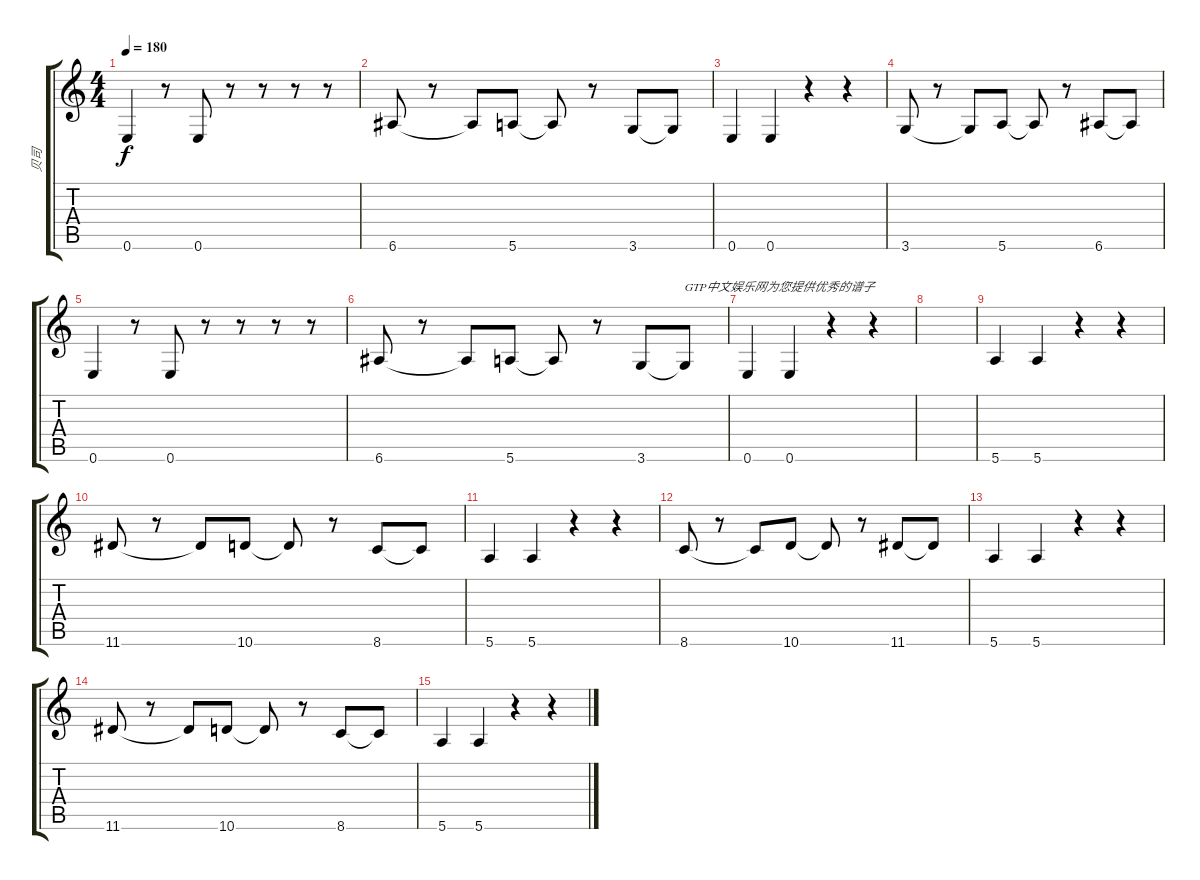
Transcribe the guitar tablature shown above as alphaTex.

\track ("贝司" "贝司") {instrument electricbassfinger}
\staff {score tabs}
\tuning (E4 B3 G3 D3 A2 E2) {hide}
\ts (4 4)
\tempo 180
\clef g2
\ks c
0.6.4{dy f} r.8 0.6.8 r.8 r.8 r.8 r.8 |
6.6.8 r.8 6.6{t}.8 5.6.8 5.6{t}.8 r.8 3.6.8 3.6{t}.8 |
0.6.4 0.6.4 r.4 r.4 |
3.6.8 r.8 3.6{t}.8 5.6.8 5.6{t}.8 r.8 6.6.8 6.6{t}.8 |
0.6.4 r.8 0.6.8 r.8 r.8 r.8 r.8 |
6.6.8 r.8 6.6{t}.8 5.6.8 5.6{t}.8 r.8 3.6.8 3.6{t}.8{txt "GTP中文娱乐网为您提供优秀的谱子"} |
0.6.4 0.6.4 r.4 r.4 |
|
5.6.4 5.6.4 r.4 r.4 |
11.6.8 r.8 11.6{t}.8 10.6.8 10.6{t}.8 r.8 8.6.8 8.6{t}.8 |
5.6.4 5.6.4 r.4 r.4 |
8.6.8 r.8 8.6{t}.8 10.6.8 10.6{t}.8 r.8 11.6.8 11.6{t}.8 |
5.6.4 5.6.4 r.4 r.4 |
11.6.8 r.8 11.6{t}.8 10.6.8 10.6{t}.8 r.8 8.6.8 8.6{t}.8 |
5.6.4 5.6.4 r.4 r.4
